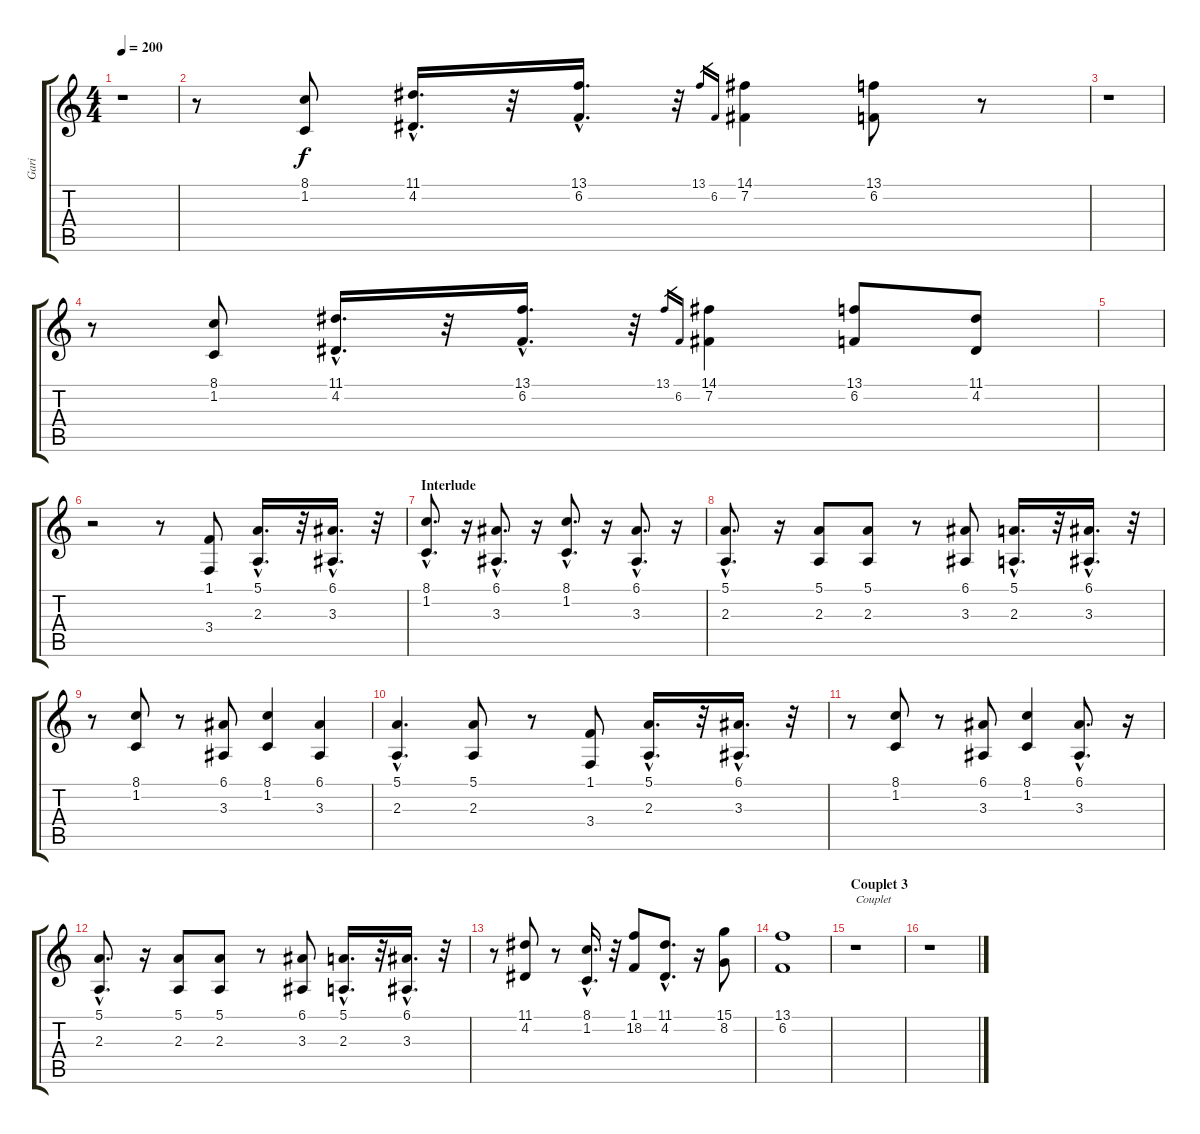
\track ("Gari" "Gari") {instrument trombone}
\staff {score tabs}
\tuning (E4 B3 G3 D3 A2 E2) {hide}
\ts (4 4)
\tempo 200
\clef g2
\ks c
r.1{dy f} |
r.8 (8.1 1.2).8 (11.1{hac} 4.2{hac}).16{d} r.32 (13.1{hac} 6.2{hac}).16{d} r.32 13.1.16{gr} 6.2.16{gr} (14.1 7.2).4 (13.1 6.2).8 r.8 |
r.1 |
r.8 (8.1 1.2).8 (11.1{hac} 4.2{hac}).16{d} r.32 (13.1{hac} 6.2{hac}).16{d} r.32 13.1.16{gr} 6.2.16{gr} (14.1 7.2).4 (13.1 6.2).8 (11.1 4.2).8 |
|
r.2 r.8 (1.1 3.4).8 (5.1{hac} 2.3{hac}).16{d} r.32 (6.1{hac} 3.3{hac}).16{d} r.32 |
\section ("" "Interlude")
(8.1{hac} 1.2{hac}).8{d} r.16 (6.1{hac} 3.3{hac}).8{d} r.16 (8.1{hac} 1.2{hac}).8{d} r.16 (6.1{hac} 3.3{hac}).8{d} r.16 |
(5.1{hac} 2.3{hac}).8{d} r.16 (5.1 2.3).8 (5.1 2.3).8 r.8 (6.1 3.3).8 (5.1{hac} 2.3{hac}).16{d} r.32 (6.1{hac} 3.3{hac}).16{d} r.32 |
r.8 (8.1 1.2).8 r.8 (6.1 3.3).8 (8.1 1.2).4 (6.1 3.3).4 |
(5.1{hac} 2.3{hac}).4{d} (5.1 2.3).8 r.8 (1.1 3.4).8 (5.1{hac} 2.3{hac}).16{d} r.32 (6.1{hac} 3.3{hac}).16{d} r.32 |
r.8 (8.1 1.2).8 r.8 (6.1 3.3).8 (8.1 1.2).4 (6.1{hac} 3.3{hac}).8{d} r.16 |
(5.1{hac} 2.3{hac}).8{d} r.16 (5.1 2.3).8 (5.1 2.3).8 r.8 (6.1 3.3).8 (5.1{hac} 2.3{hac}).16{d} r.32 (6.1{hac} 3.3{hac}).16{d} r.32 |
r.8 (11.1 4.2).8 r.8 (8.1{hac} 1.2{hac}).16{d} r.32 (1.1 18.2).8 (11.1{hac} 4.2{hac}).8{d} r.16 (15.1 8.2).8 |
(13.1 6.2).1 |
\section ("" "Couplet 3")
r.1{txt "Couplet"} |
r.1
